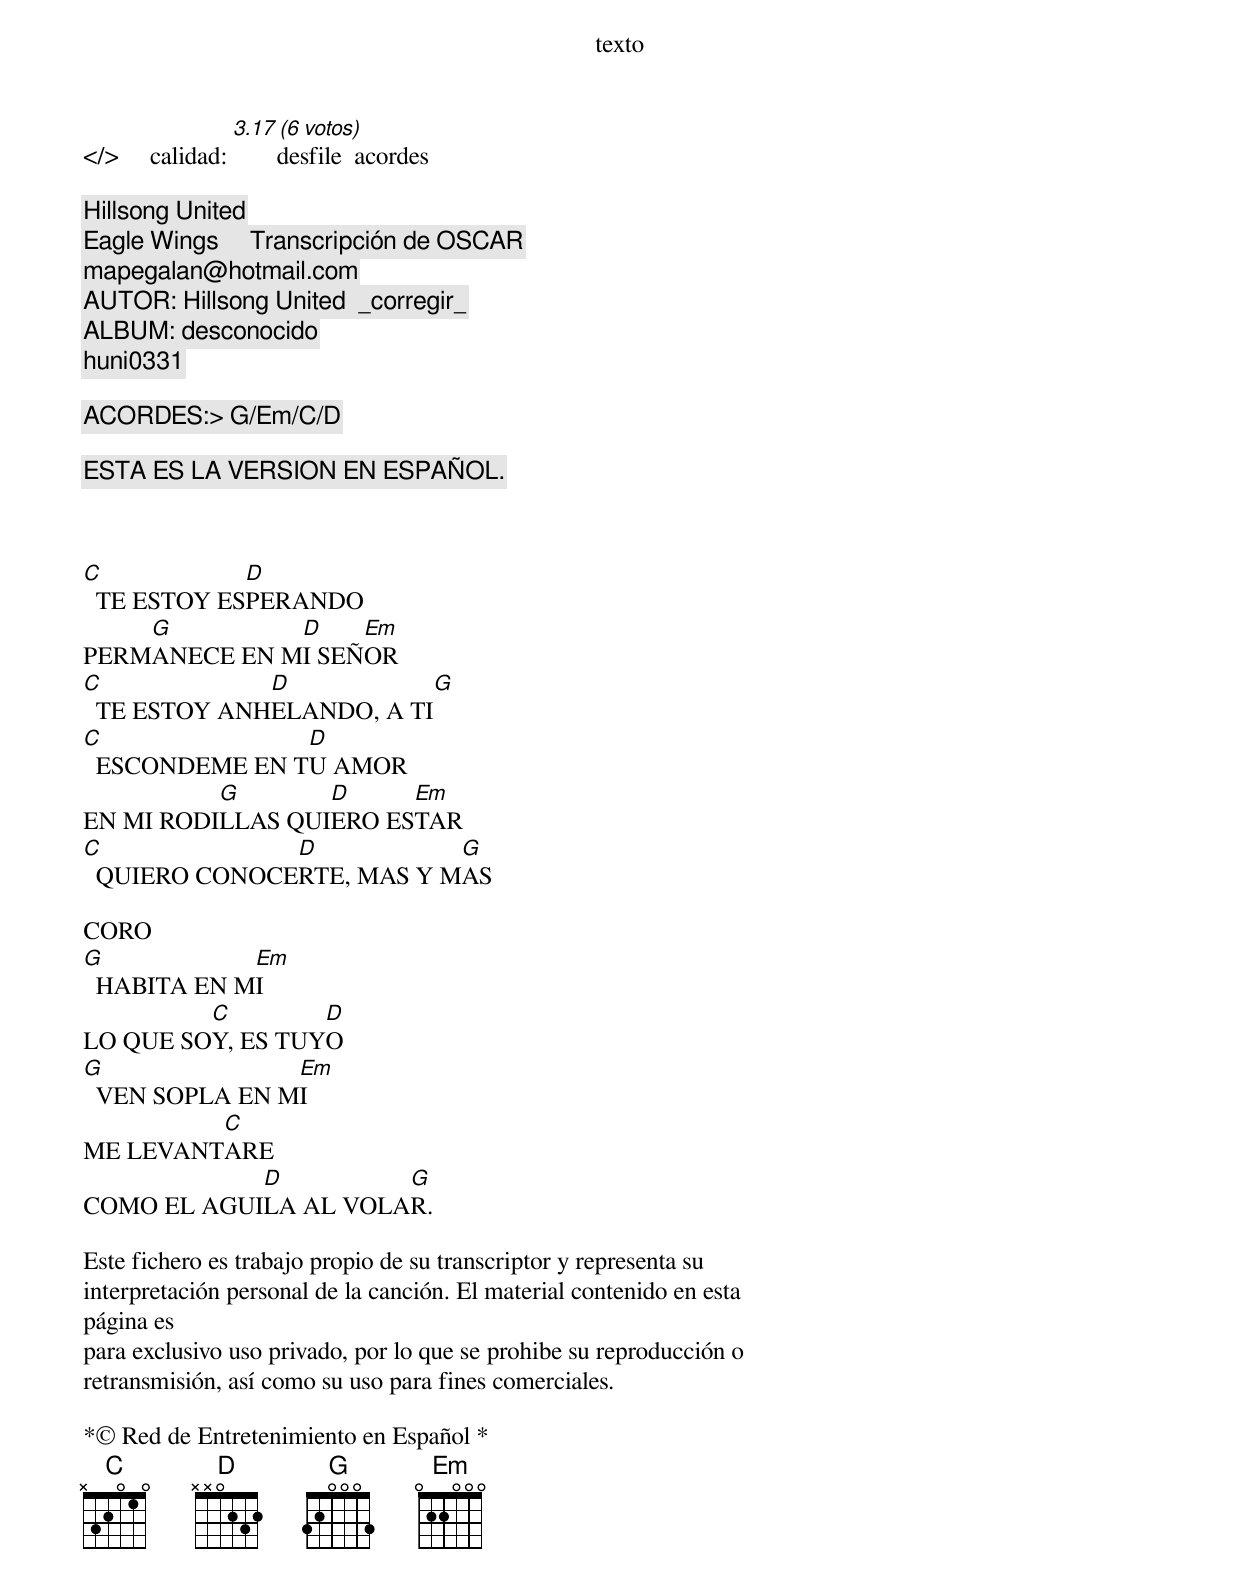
</> 	calidad: [3.17 (6 votos)] 	desfile <javascript:void(0)> acordes
<javascript:void(0)> texto <eagle_wings.txt>

Hillsong United
Eagle Wings 	Transcripción de OSCAR
mapegalan@hotmail.com
AUTOR: Hillsong United  _corregir_
ALBUM: desconocido
	huni0331

ACORDES:> G/Em/C/D

ESTA ES LA VERSION EN ESPAÑOL.



C            D
  TE ESTOY ESPERANDO
    G         D    Em
PERMANECE EN MI SEÑOR
C             D           G
  TE ESTOY ANHELANDO, A TI
C               D
  ESCONDEME EN TU AMOR
          G       D     Em
EN MI RODILLAS QUIERO ESTAR
C              D           G
  QUIERO CONOCERTE, MAS Y MAS

CORO
G            Em
  HABITA EN MI
         C        D
LO QUE SOY, ES TUYO
G               Em
  VEN SOPLA EN MI
         C
ME LEVANTARE
            D         G
COMO EL AGUILA AL VOLAR.

Este fichero es trabajo propio de su transcriptor y representa su
interpretación personal de la canción. El material contenido en esta
página es
para exclusivo uso privado, por lo que se prohibe su reproducción o
retransmisión, así como su uso para fines comerciales.

*© Red de Entretenimiento en Español *
